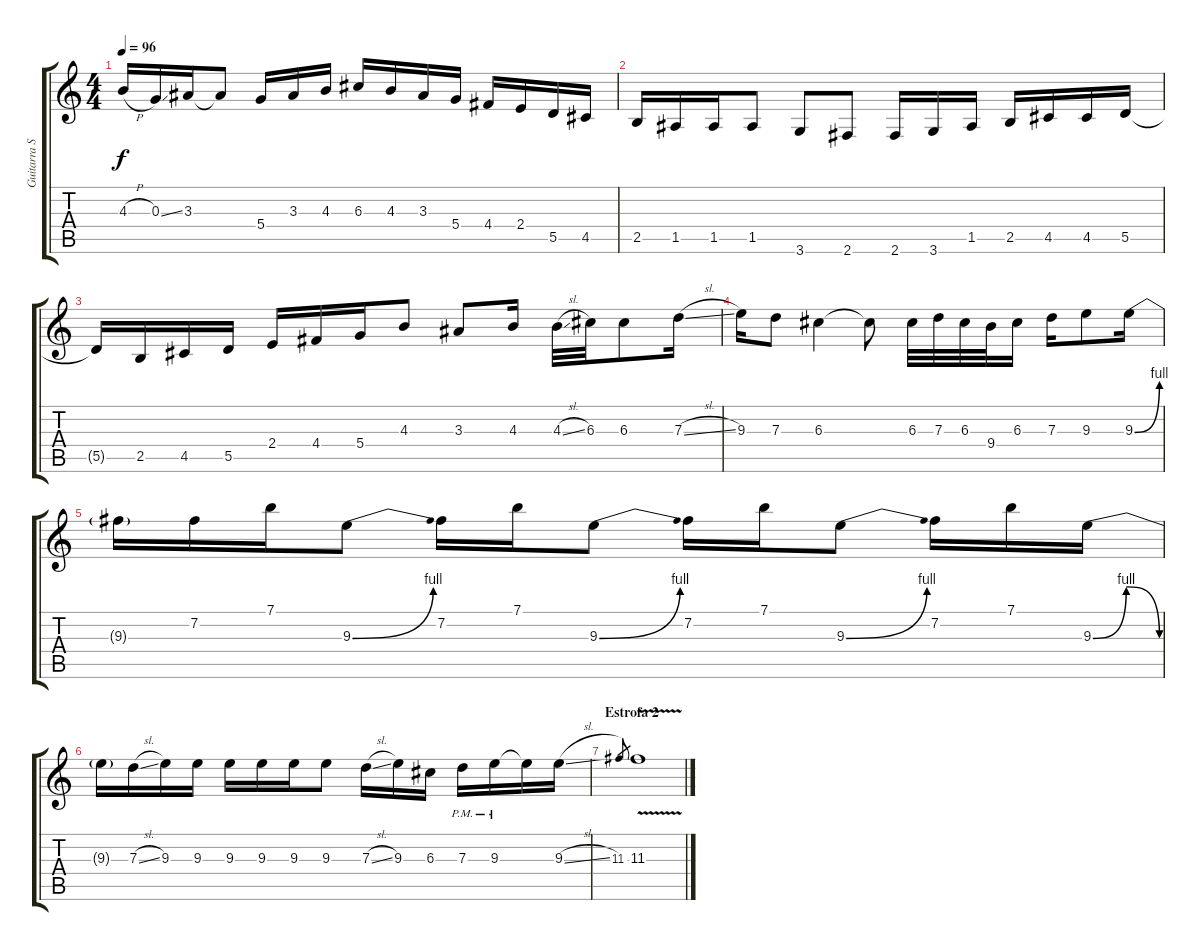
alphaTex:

\track ("Guitarra Solo" "Guitarra S") {instrument distortionguitar}
\staff {score tabs}
\tuning (E4 B3 G3 D3 A2 E2) {hide}
\ts (4 4)
\tempo 96
\clef g2
\ks c
4.3{h}.16{dy f} 0.3{ss}.16 3.3.16 3.3{t}.8 5.4.16 3.3.16 4.3.16 6.3.16 4.3.16 3.3.16 5.4.16 4.4.16 2.4.16 5.5.16 4.5.16 |
2.5.16 1.5.16 1.5.16 1.5.8 3.6.8 2.6.8 2.6.16 3.6.16 1.5.16 2.5.16 4.5.16 4.5.16 5.5.16 |
5.5{t}.16 2.5.16 4.5.16 5.5.16 2.4.16 4.4.16 5.4.16 4.3.8 3.3.8 4.3.16 4.3{sl}.32 6.3.32 6.3.8 7.3{sl}.16 |
9.3.16 7.3.8 6.3.4 6.3{t}.8 6.3.32 7.3.32 6.3.32 9.4.32 6.3.16 7.3.16 9.3.8 9.3{be (bend 0 0 60 4)}.16 |
9.3{t}.16 7.2.16 7.1.16 9.3{be (bend 0 0 60 4)}.8 7.2.16 7.1.16 9.3{be (bend 0 0 60 4)}.8 7.2.16 7.1.16 9.3{be (bend 0 0 60 4)}.8 7.2.16 7.1.16 9.3{be (bendrelease 0 0 30 4 30 4 60 0)}.16 |
9.3{t}.16 7.3{sl}.16 9.3.16 9.3.16 9.3.16 9.3.16 9.3.16 9.3.8 7.3{sl}.16 9.3.16 6.3.16 7.3{pm}.16 9.3{pm}.16 9.3{t}.16 9.3{sl}.16 |
\section ("" "Estrofa 2")
11.3.8{gr} 11.3{v}.1
